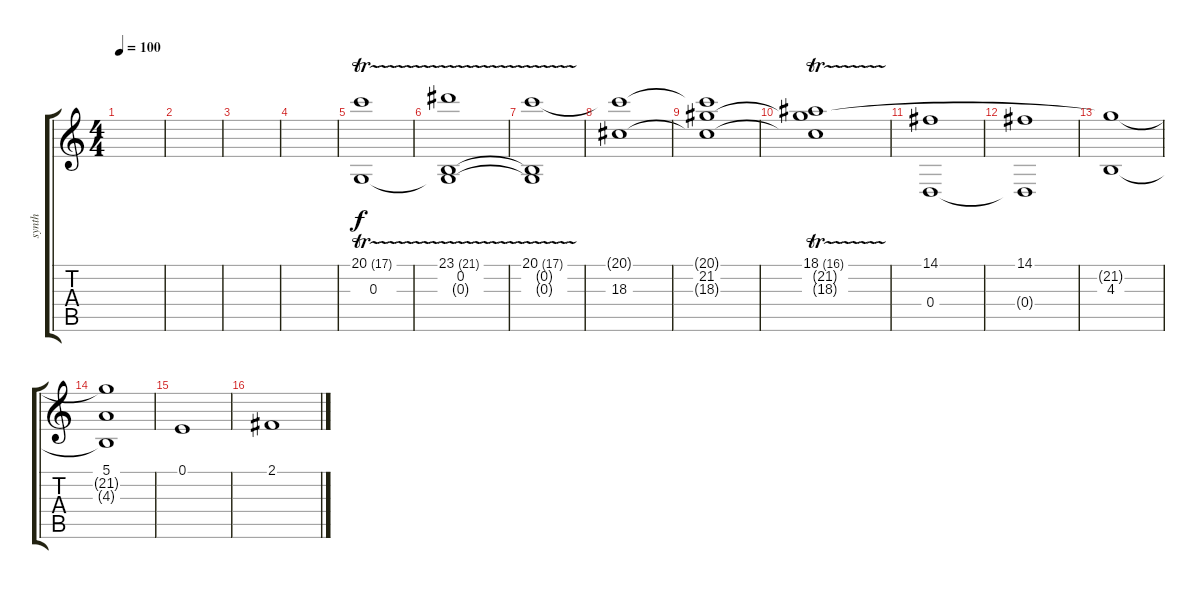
\track ("synth" "synth") {instrument stringensemble2}
\staff {score tabs}
\tuning (E4 B3 G3 D3 A2 E2) {hide}
\ts (4 4)
\tempo 100
\clef g2
\ks c
|
|
|
|
(20.1{tr (17 64)} 0.3).1{instrument stringensemble1} |
(23.1{tr (21 64)} 0.2 0.3{t}).1 |
(20.1{tr (17 64)} 0.2{t} 0.3{t}).1 |
(20.1{t} 18.3).1 |
(20.1{t} 21.2 18.3{t}).1 |
(18.1{tr (16 64)} 21.2{t} 18.3{t}).1 |
(14.1 0.4).1 |
(14.1 0.4{t}).1 |
(21.2{t} 4.3).1 |
(5.1 21.2{t} 4.3{t}).1 |
0.1.1 |
2.1.1
